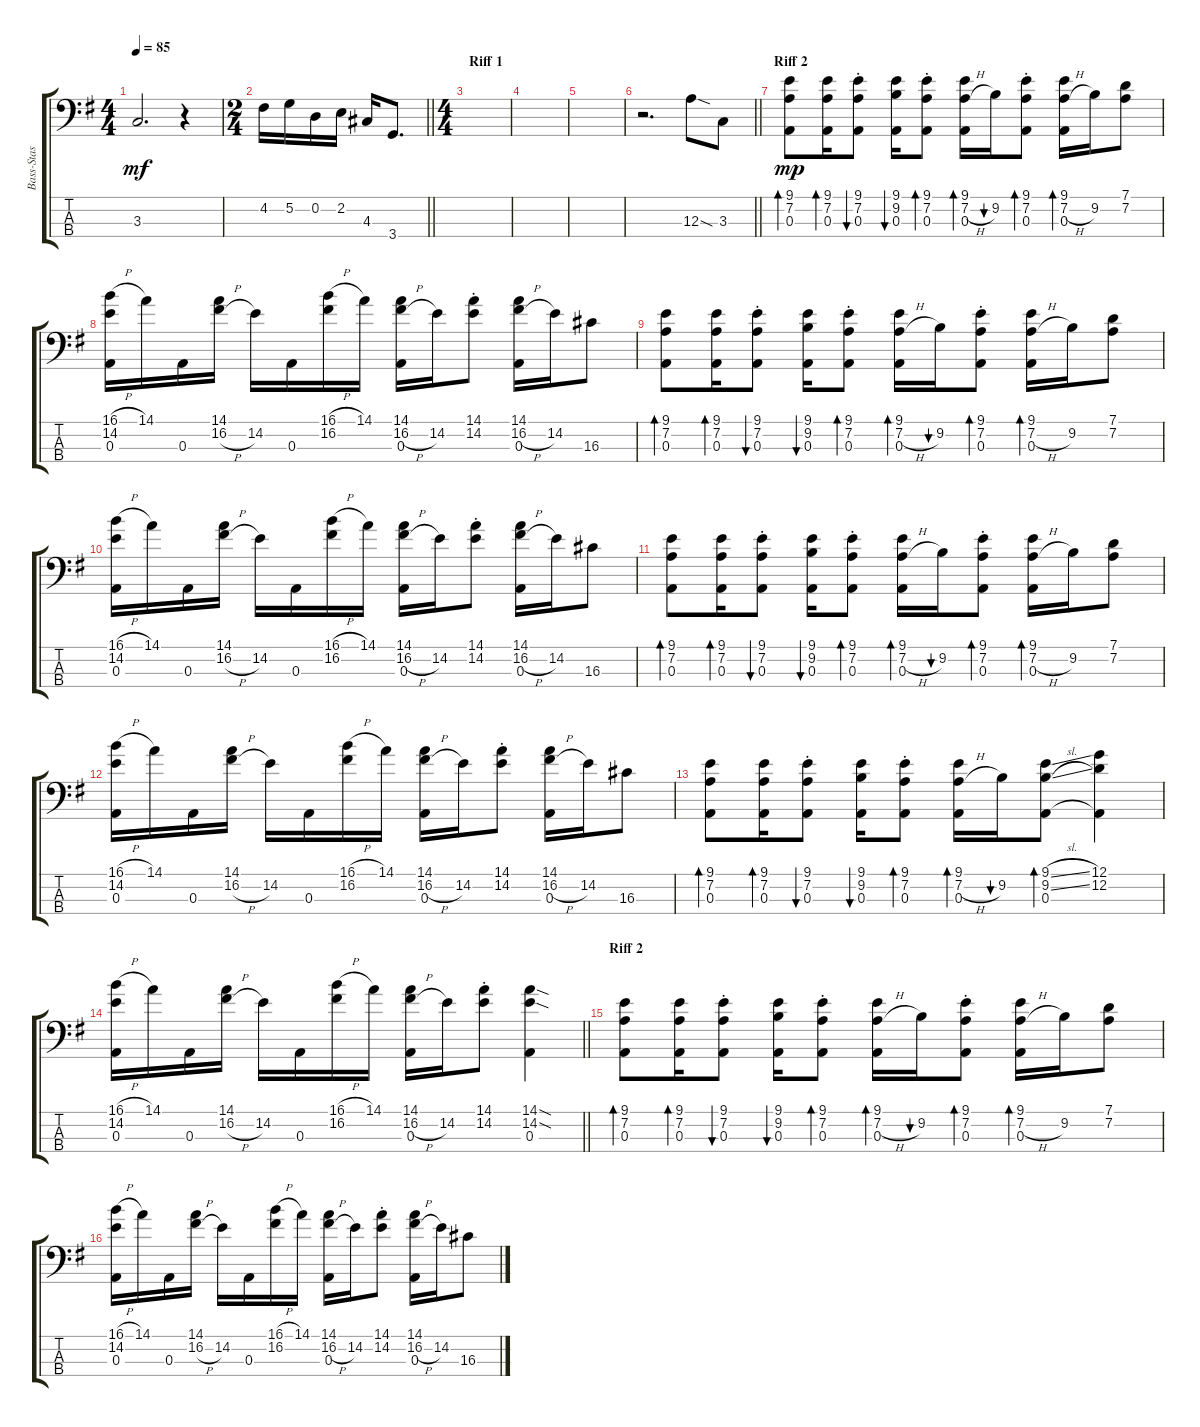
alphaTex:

\track ("Bass-Stas" "Bass-Stas") {instrument electricbassfinger}
\staff {score tabs}
\tuning (G2 D2 A1 E1) {hide}
\ts (4 4)
\tempo 85
\clef f4
\ks eminor
3.3{t}.2{d dy mf} r.4 |
\ts (2 4)
\barLineRight lightlight
4.2.16 5.2.16 0.2.16 2.2.16 4.3.16 3.4.8{d} |
\ts (4 4)
\section ("" "Riff 1")
|
|
|
\barLineRight lightlight
r.2{d} 12.3{sod}.8 3.3.8 |
\section ("" "Riff 2")
(9.1 7.2 0.3).8{bd 60 dy mp} (9.1 7.2 0.3).16{bd 60} (9.1{st} 7.2{st} 0.3{st}).8{bu 60} (9.1 9.2 0.3).16{bu 60} (9.1{st} 7.2{st} 0.3{st}).8{bd 60} (9.1 7.2{h} 0.3).16{bd 60} 9.2.16{bu 60} (9.1{st} 7.2{st} 0.3).8{bd 60} (9.1 7.2{h} 0.3).16{bd 60} 9.2.16 (7.1 7.2).8 |
(16.1{h} 14.2 0.3).16 14.1.16 0.3.16 (14.1 16.2{h}).16 14.2.16 0.3.16 (16.1{h} 16.2).16 14.1.16 (14.1 16.2{h} 0.3).16 14.2.16 (14.1{st} 14.2{st}).8 (14.1 16.2{h} 0.3).16 14.2.16 16.3.8 |
(9.1 7.2 0.3).8{bd 60} (9.1 7.2 0.3).16{bd 60} (9.1{st} 7.2{st} 0.3{st}).8{bu 60} (9.1 9.2 0.3).16{bu 60} (9.1{st} 7.2{st} 0.3{st}).8{bd 60} (9.1 7.2{h} 0.3).16{bd 60} 9.2.16{bu 60} (9.1{st} 7.2{st} 0.3).8{bd 60} (9.1 7.2{h} 0.3).16{bd 60} 9.2.16 (7.1 7.2).8 |
(16.1{h} 14.2 0.3).16 14.1.16 0.3.16 (14.1 16.2{h}).16 14.2.16 0.3.16 (16.1{h} 16.2).16 14.1.16 (14.1 16.2{h} 0.3).16 14.2.16 (14.1{st} 14.2{st}).8 (14.1 16.2{h} 0.3).16 14.2.16 16.3.8 |
(9.1 7.2 0.3).8{bd 60} (9.1 7.2 0.3).16{bd 60} (9.1{st} 7.2{st} 0.3{st}).8{bu 60} (9.1 9.2 0.3).16{bu 60} (9.1{st} 7.2{st} 0.3{st}).8{bd 60} (9.1 7.2{h} 0.3).16{bd 60} 9.2.16{bu 60} (9.1{st} 7.2{st} 0.3).8{bd 60} (9.1 7.2{h} 0.3).16{bd 60} 9.2.16 (7.1 7.2).8 |
(16.1{h} 14.2 0.3).16 14.1.16 0.3.16 (14.1 16.2{h}).16 14.2.16 0.3.16 (16.1{h} 16.2).16 14.1.16 (14.1 16.2{h} 0.3).16 14.2.16 (14.1{st} 14.2{st}).8 (14.1 16.2{h} 0.3).16 14.2.16 16.3.8 |
(9.1 7.2 0.3).8{bd 60} (9.1 7.2 0.3).16{bd 60} (9.1{st} 7.2{st} 0.3{st}).8{bu 60} (9.1 9.2 0.3).16{bu 60} (9.1{st} 7.2{st} 0.3{st}).8{bd 60} (9.1 7.2{h} 0.3).16{bd 60} 9.2.16{bu 60} (9.1{sl} 9.2{sl} 0.3).8{bd 60} (12.1 12.2 0.3{t}).4 |
\barLineRight lightlight
(16.1{h} 14.2 0.3).16 14.1.16 0.3.16 (14.1 16.2{h}).16 14.2.16 0.3.16 (16.1{h} 16.2).16 14.1.16 (14.1 16.2{h} 0.3).16 14.2.16 (14.1{st} 14.2{st}).8 (14.1{sod} 14.2{sod} 0.3).4 |
\section ("" "Riff 2")
(9.1 7.2 0.3).8{bd 60} (9.1 7.2 0.3).16{bd 60} (9.1{st} 7.2{st} 0.3{st}).8{bu 60} (9.1 9.2 0.3).16{bu 60} (9.1{st} 7.2{st} 0.3{st}).8{bd 60} (9.1 7.2{h} 0.3).16{bd 60} 9.2.16{bu 60} (9.1{st} 7.2{st} 0.3).8{bd 60} (9.1 7.2{h} 0.3).16{bd 60} 9.2.16 (7.1 7.2).8 |
(16.1{h} 14.2 0.3).16 14.1.16 0.3.16 (14.1 16.2{h}).16 14.2.16 0.3.16 (16.1{h} 16.2).16 14.1.16 (14.1 16.2{h} 0.3).16 14.2.16 (14.1{st} 14.2{st}).8 (14.1 16.2{h} 0.3).16 14.2.16 16.3.8
